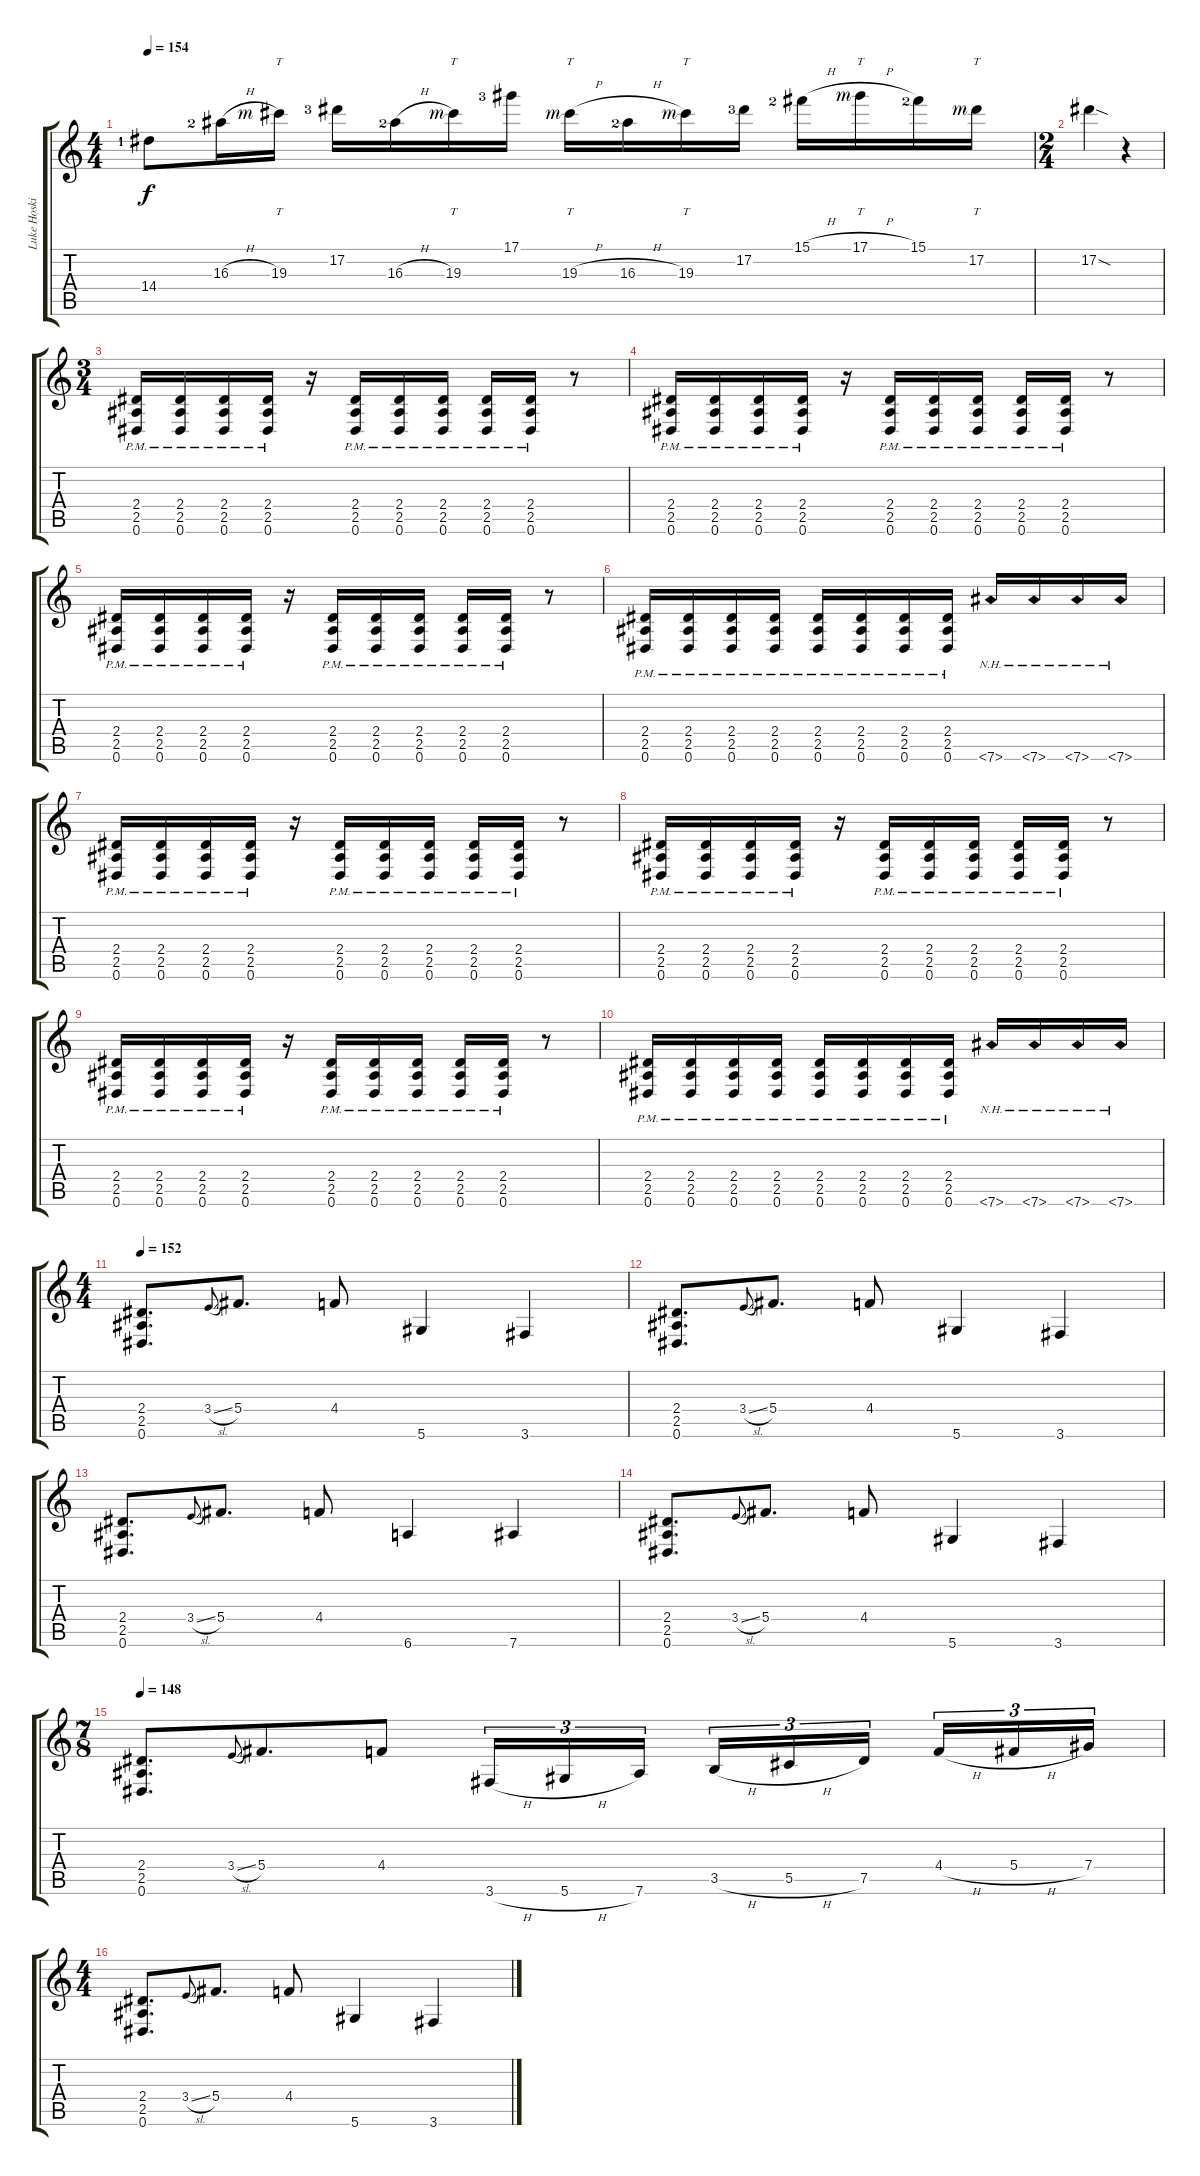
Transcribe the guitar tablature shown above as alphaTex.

\track ("Luke Hoskin" "Luke Hoski") {instrument overdrivenguitar}
\staff {score tabs}
\tuning (Eb4 Bb3 Gb3 Db3 Ab2 Eb2) {hide}
\ts (4 4)
\tempo 154
\clef g2
\ks c
14.4{lf 2}.8{dy f} 16.3{h lf 3}.16 19.3{rf 3}.16{tt} 17.2{lf 4}.16 16.3{h lf 3}.16 19.3{rf 3}.16{tt} 17.1{lf 4}.16 19.3{h rf 3}.16{tt} 16.3{h lf 3}.16 19.3{rf 3}.16{tt} 17.2{lf 4}.16 15.1{h lf 3}.16 17.1{h rf 3}.16{tt} 15.1{lf 3}.16 17.2{rf 3}.16{tt} |
\ts (2 4)
17.2{sod}.4 r.4 |
\ts (3 4)
(2.4{pm} 2.5{pm} 0.6{pm}).16 (2.4{pm} 2.5{pm} 0.6{pm}).16 (2.4{pm} 2.5{pm} 0.6{pm}).16 (2.4{pm} 2.5{pm} 0.6{pm}).16 r.16 (2.4{pm} 2.5{pm} 0.6{pm}).16 (2.4{pm} 2.5{pm} 0.6{pm}).16 (2.4{pm} 2.5{pm} 0.6{pm}).16 (2.4{pm} 2.5{pm} 0.6{pm}).16 (2.4{pm} 2.5{pm} 0.6{pm}).16 r.8 |
(2.4{pm} 2.5{pm} 0.6{pm}).16 (2.4{pm} 2.5{pm} 0.6{pm}).16 (2.4{pm} 2.5{pm} 0.6{pm}).16 (2.4{pm} 2.5{pm} 0.6{pm}).16 r.16 (2.4{pm} 2.5{pm} 0.6{pm}).16 (2.4{pm} 2.5{pm} 0.6{pm}).16 (2.4{pm} 2.5{pm} 0.6{pm}).16 (2.4{pm} 2.5{pm} 0.6{pm}).16 (2.4{pm} 2.5{pm} 0.6{pm}).16 r.8 |
(2.4{pm} 2.5{pm} 0.6{pm}).16 (2.4{pm} 2.5{pm} 0.6{pm}).16 (2.4{pm} 2.5{pm} 0.6{pm}).16 (2.4{pm} 2.5{pm} 0.6{pm}).16 r.16 (2.4{pm} 2.5{pm} 0.6{pm}).16 (2.4{pm} 2.5{pm} 0.6{pm}).16 (2.4{pm} 2.5{pm} 0.6{pm}).16 (2.4{pm} 2.5{pm} 0.6{pm}).16 (2.4{pm} 2.5{pm} 0.6{pm}).16 r.8 |
(2.4{pm} 2.5{pm} 0.6{pm}).16 (2.4{pm} 2.5{pm} 0.6{pm}).16 (2.4{pm} 2.5{pm} 0.6{pm}).16 (2.4{pm} 2.5{pm} 0.6{pm}).16 (2.4{pm} 2.5{pm} 0.6{pm}).16 (2.4{pm} 2.5{pm} 0.6{pm}).16 (2.4{pm} 2.5{pm} 0.6{pm}).16 (2.4{pm} 2.5{pm} 0.6{pm}).16 7.6{nh}.16 7.6{nh}.16 7.6{nh}.16 7.6{nh}.16 |
(2.4{pm} 2.5{pm} 0.6{pm}).16 (2.4{pm} 2.5{pm} 0.6{pm}).16 (2.4{pm} 2.5{pm} 0.6{pm}).16 (2.4{pm} 2.5{pm} 0.6{pm}).16 r.16 (2.4{pm} 2.5{pm} 0.6{pm}).16 (2.4{pm} 2.5{pm} 0.6{pm}).16 (2.4{pm} 2.5{pm} 0.6{pm}).16 (2.4{pm} 2.5{pm} 0.6{pm}).16 (2.4{pm} 2.5{pm} 0.6{pm}).16 r.8 |
(2.4{pm} 2.5{pm} 0.6{pm}).16 (2.4{pm} 2.5{pm} 0.6{pm}).16 (2.4{pm} 2.5{pm} 0.6{pm}).16 (2.4{pm} 2.5{pm} 0.6{pm}).16 r.16 (2.4{pm} 2.5{pm} 0.6{pm}).16 (2.4{pm} 2.5{pm} 0.6{pm}).16 (2.4{pm} 2.5{pm} 0.6{pm}).16 (2.4{pm} 2.5{pm} 0.6{pm}).16 (2.4{pm} 2.5{pm} 0.6{pm}).16 r.8 |
(2.4{pm} 2.5{pm} 0.6{pm}).16 (2.4{pm} 2.5{pm} 0.6{pm}).16 (2.4{pm} 2.5{pm} 0.6{pm}).16 (2.4{pm} 2.5{pm} 0.6{pm}).16 r.16 (2.4{pm} 2.5{pm} 0.6{pm}).16 (2.4{pm} 2.5{pm} 0.6{pm}).16 (2.4{pm} 2.5{pm} 0.6{pm}).16 (2.4{pm} 2.5{pm} 0.6{pm}).16 (2.4{pm} 2.5{pm} 0.6{pm}).16 r.8 |
(2.4{pm} 2.5{pm} 0.6{pm}).16 (2.4{pm} 2.5{pm} 0.6{pm}).16 (2.4{pm} 2.5{pm} 0.6{pm}).16 (2.4{pm} 2.5{pm} 0.6{pm}).16 (2.4{pm} 2.5{pm} 0.6{pm}).16 (2.4{pm} 2.5{pm} 0.6{pm}).16 (2.4{pm} 2.5{pm} 0.6{pm}).16 (2.4{pm} 2.5{pm} 0.6{pm}).16 7.6{nh}.16 7.6{nh}.16 7.6{nh}.16 7.6{nh}.16 |
\ts (4 4)
\tempo 152
(2.4 2.5 0.6).8{d} 3.4{sl}.8{gr onbeat} 5.4.8{d} 4.4.8 5.6.4 3.6.4 |
(2.4 2.5 0.6).8{d} 3.4{sl}.8{gr onbeat} 5.4.8{d} 4.4.8 5.6.4 3.6.4 |
(2.4 2.5 0.6).8{d} 3.4{sl}.8{gr onbeat} 5.4.8{d} 4.4.8 6.6.4 7.6.4 |
(2.4 2.5 0.6).8{d} 3.4{sl}.8{gr onbeat} 5.4.8{d} 4.4.8 5.6.4 3.6.4 |
\ts (7 8)
\tempo 148
(2.4 2.5 0.6).8{d} 3.4{sl}.8{gr onbeat} 5.4.8{d} 4.4.8 3.6{h}.16{tu (3 2)} 5.6{h}.16{tu (3 2)} 7.6.16{tu (3 2)} 3.5{h}.16{tu (3 2)} 5.5{h}.16{tu (3 2)} 7.5.16{tu (3 2)} 4.4{h}.16{tu (3 2)} 5.4{h}.16{tu (3 2)} 7.4.16{tu (3 2)} |
\ts (4 4)
(2.4 2.5 0.6).8{d} 3.4{sl}.8{gr onbeat} 5.4.8{d} 4.4.8 5.6.4 3.6.4
